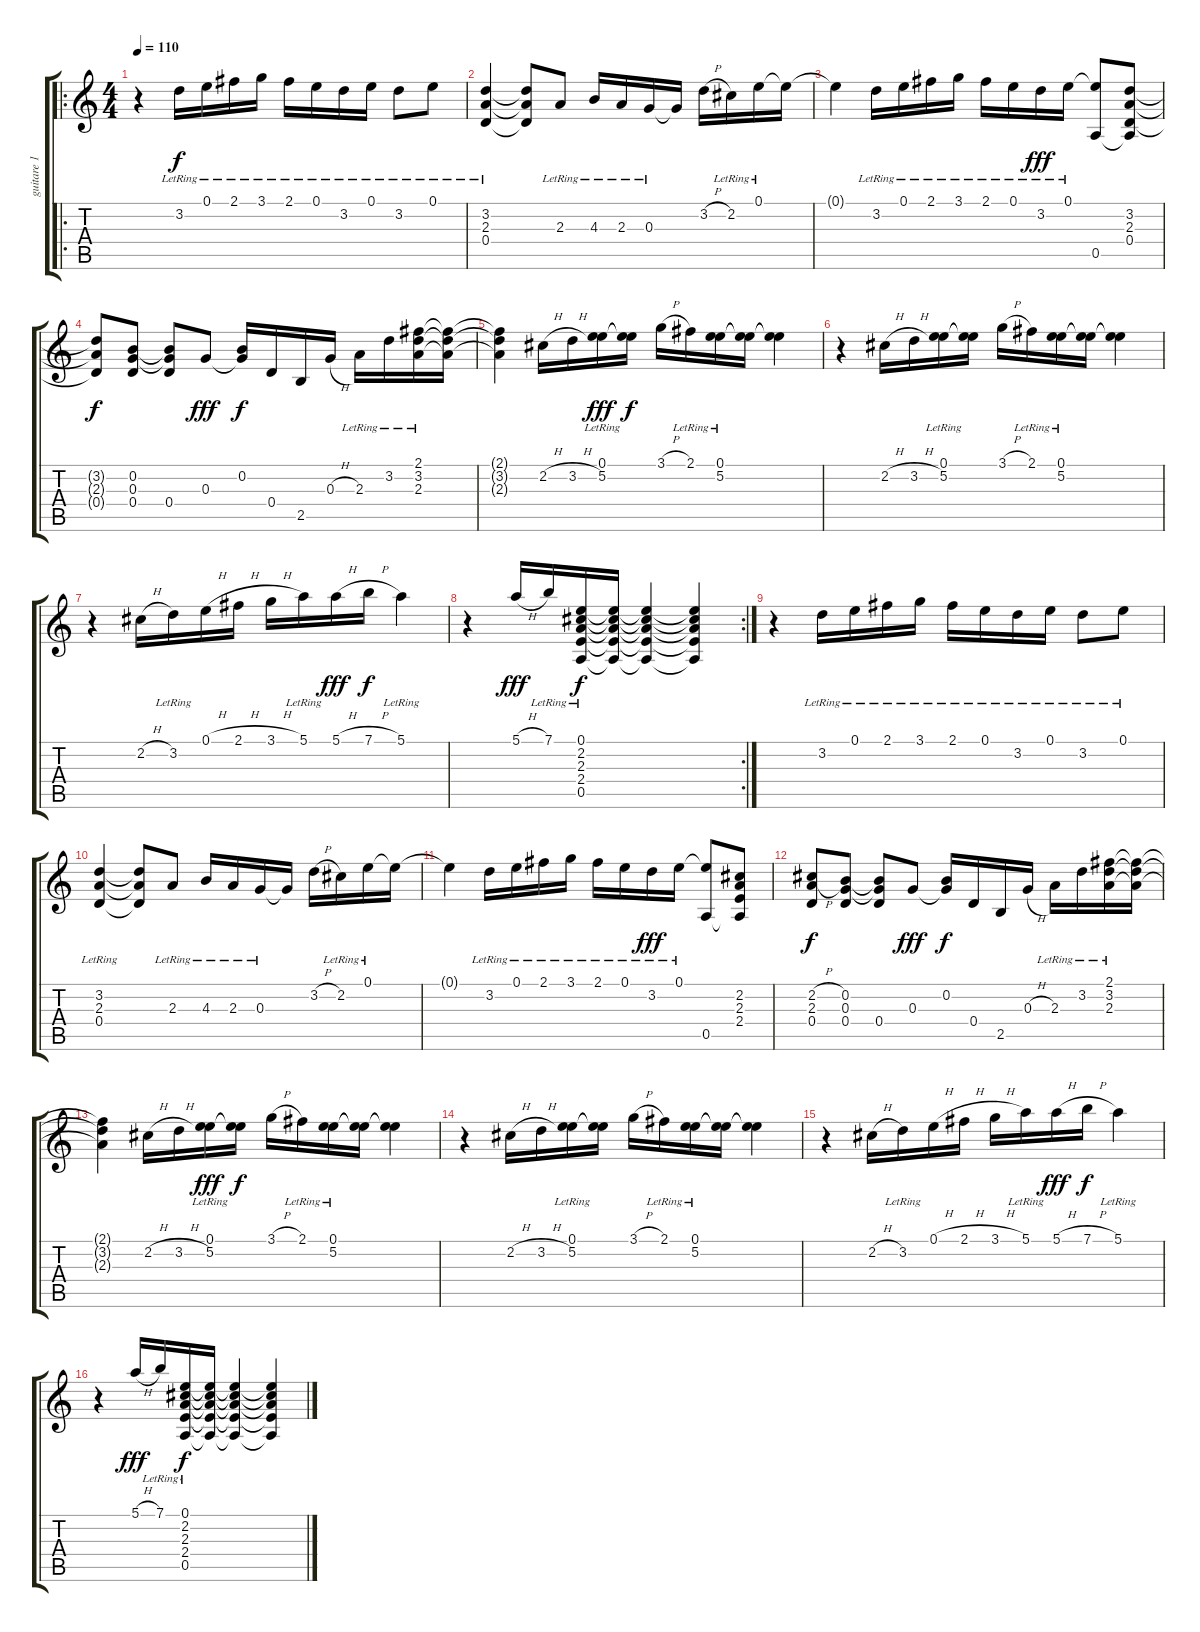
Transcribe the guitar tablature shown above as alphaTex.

\track ("guitare 1" "guitare 1") {instrument acousticguitarnylon}
\staff {score tabs}
\tuning (E4 B3 G3 D3 A2 E2) {hide}
\ro
\ts (4 4)
\tempo 110
\clef g2
\ks c
r.4{dy f} 3.2{lr}.16 0.1{lr}.16 2.1{lr}.16 3.1{lr}.16 2.1{lr}.16 0.1{lr}.16 3.2{lr}.16 0.1{lr}.16 3.2{lr}.8 0.1{lr}.8 |
(3.2{lr} 2.3{lr} 0.4{lr}).4 (3.2{t} 2.3{t} 0.4{t}).8 2.3{lr}.8 4.3{lr}.16 2.3{lr}.16 0.3{lr}.16 0.3{t}.16 3.2{h}.16 2.2{lr}.16 0.1{lr}.16 0.1{t}.16 |
0.1{t}.4 3.2{lr}.16 0.1{lr}.16 2.1{lr}.16 3.1{lr}.16 2.1{lr}.16 0.1{lr}.16 3.2{lr}.16{dy fff} 0.1{lr}.16 (0.1{t} 0.5).8 (3.2 2.3 0.4 0.5{t}).8 |
(3.2{t} 2.3{t} 0.4{t}).8{dy f} (0.2 0.3 0.4).8 (0.2{t} 0.3{t} 0.4).8 0.3.8{dy fff} (0.2 0.3{t}).16{dy f} 0.4.16 2.5.16 0.3{h}.16 2.3{lr}.16 3.2{lr}.16 (2.1{lr} 3.2{lr} 2.3{lr}).16 (2.1{t} 3.2{t} 2.3{t}).16 |
(2.1{t} 3.2{t} 2.3{t}).4 2.2{h}.16 3.2{h}.16 (0.1{lr} 5.2{lr}).16{dy fff} (0.1{t} 5.2{t}).16{dy f} 3.1{h}.16 2.1{lr}.16 (0.1{lr} 5.2{lr}).16 (0.1{t} 5.2{t}).16 (0.1{t} 5.2{t}).4 |
r.4 2.2{h}.16 3.2{h}.16 (0.1{lr} 5.2{lr}).16 (0.1{t} 5.2{t}).16 3.1{h}.16 2.1{lr}.16 (0.1{lr} 5.2{lr}).16 (0.1{t} 5.2{t}).16 (0.1{t} 5.2{t}).4 |
r.4 2.2{h}.16 3.2{lr}.16 0.1{h}.16 2.1{h}.16 3.1{h}.16 5.1{lr}.16 5.1{h}.16{dy fff} 7.1{h}.16{dy f} 5.1{lr}.4 |
\rc 2
r.4 5.1{h}.16{dy fff} 7.1{lr}.16 (0.1{lr} 2.2{lr} 2.3{lr} 2.4{lr} 0.5{lr}).16{dy f} (0.1{t} 2.2{t} 2.3{t} 2.4{t} 0.5{t}).16 (0.1{t} 2.2{t} 2.3{t} 2.4{t} 0.5{t}).4 (0.1{t} 2.2{t} 2.3{t} 2.4{t} 0.5{t}).4 |
r.4{volume 8 instrument acousticguitarnylon} 3.2{lr}.16 0.1{lr}.16 2.1{lr}.16 3.1{lr}.16 2.1{lr}.16 0.1{lr}.16 3.2{lr}.16 0.1{lr}.16 3.2{lr}.8 0.1{lr}.8 |
(3.2{lr} 2.3{lr} 0.4{lr}).4 (3.2{t} 2.3{t} 0.4{t}).8 2.3{lr}.8 4.3{lr}.16 2.3{lr}.16 0.3{lr}.16 0.3{t}.16 3.2{h}.16 2.2{lr}.16 0.1{lr}.16 0.1{t}.16 |
0.1{t}.4{volume 7 instrument acousticguitarnylon} 3.2{lr}.16 0.1{lr}.16 2.1{lr}.16 3.1{lr}.16 2.1{lr}.16 0.1{lr}.16 3.2{lr}.16{dy fff} 0.1{lr}.16 (0.1{t} 0.5).8 (2.2 2.3 2.4 0.5{t}).8 |
(2.2{h} 2.3{h} 0.4).8{dy f} (0.2 0.3 0.4).8 (0.2{t} 0.3{t} 0.4).8 0.3.8{dy fff} (0.2 0.3{t}).16{dy f} 0.4.16 2.5.16 0.3{h}.16 2.3{lr}.16 3.2{lr}.16 (2.1{lr} 3.2{lr} 2.3{lr}).16 (2.1{t} 3.2{t} 2.3{t}).16 |
(2.1{t} 3.2{t} 2.3{t}).4{volume 5 instrument acousticguitarnylon} 2.2{h}.16 3.2{h}.16 (0.1{lr} 5.2{lr}).16{dy fff} (0.1{t} 5.2{t}).16{dy f} 3.1{h}.16 2.1{lr}.16 (0.1{lr} 5.2{lr}).16 (0.1{t} 5.2{t}).16 (0.1{t} 5.2{t}).4 |
r.4 2.2{h}.16 3.2{h}.16 (0.1{lr} 5.2{lr}).16 (0.1{t} 5.2{t}).16 3.1{h}.16 2.1{lr}.16 (0.1{lr} 5.2{lr}).16 (0.1{t} 5.2{t}).16 (0.1{t} 5.2{t}).4 |
r.4{volume 4 instrument acousticguitarnylon} 2.2{h}.16 3.2{lr}.16 0.1{h}.16 2.1{h}.16 3.1{h}.16 5.1{lr}.16 5.1{h}.16{dy fff} 7.1{h}.16{dy f} 5.1{lr}.4 |
r.4{volume 2 instrument acousticguitarnylon} 5.1{h}.16{dy fff} 7.1{lr}.16 (0.1{lr} 2.2{lr} 2.3{lr} 2.4{lr} 0.5{lr}).16{dy f} (0.1{t} 2.2{t} 2.3{t} 2.4{t} 0.5{t}).16 (0.1{t} 2.2{t} 2.3{t} 2.4{t} 0.5{t}).4 (0.1{t} 2.2{t} 2.3{t} 2.4{t} 0.5{t}).4
